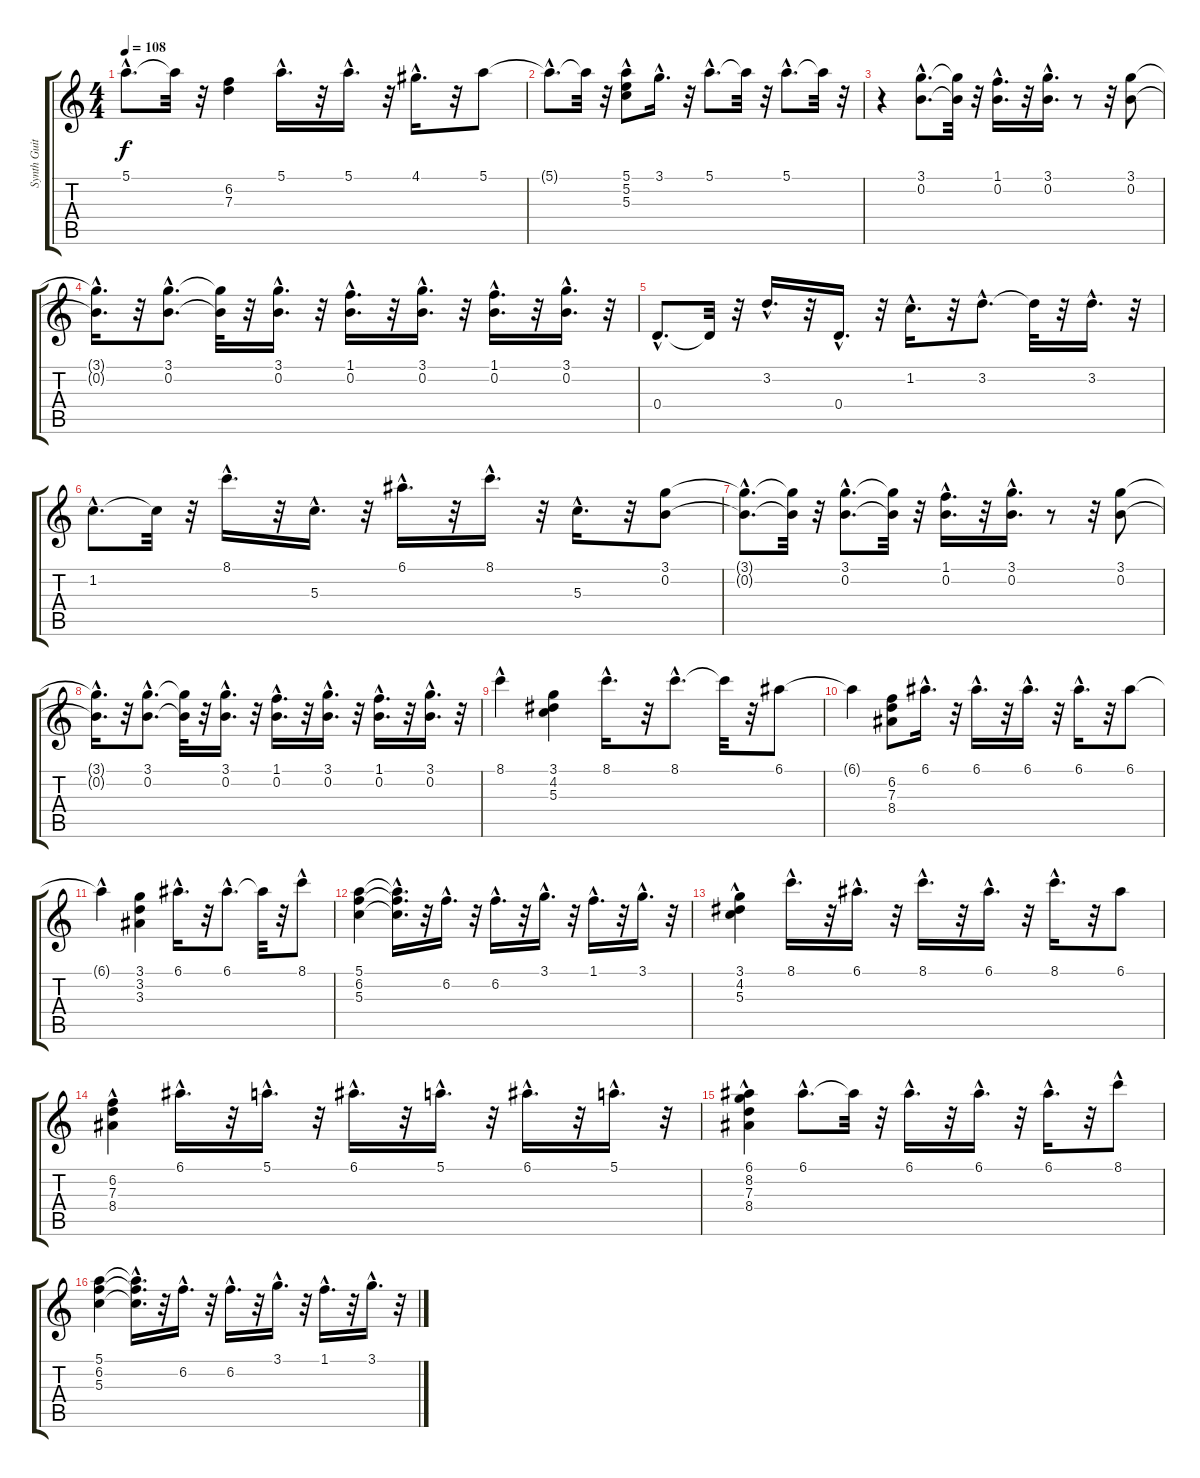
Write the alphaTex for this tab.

\track ("Synth Guitar        " "Synth Guit") {instrument electricguitarjazz}
\staff {score tabs}
\tuning (E4 B3 G3 D3 A2 E2) {hide}
\ts (4 4)
\tempo 108
\clef g2
\ks c
5.1{hac}.8{d dy f} 5.1{t}.32 r.32 (6.2 7.3).4 5.1{hac}.16{d} r.32 5.1{hac}.16{d} r.32 4.1{hac}.16{d} r.32 5.1.8 |
5.1{hac t}.8{d} 5.1{t}.32 r.32 (5.1{hac} 5.2 5.3).8 3.1{hac}.16{d} r.32 5.1{hac}.8{d} 5.1{t}.32 r.32 5.1{hac}.8{d} 5.1{t}.32 r.32 |
r.4 (3.1{hac} 0.2{hac}).8{d} (3.1{t} 0.2{t}).32 r.32 (1.1{hac} 0.2{hac}).16{d} r.32 (3.1{hac} 0.2{hac}).16{d} r.8 r.32 (3.1 0.2).8 |
(3.1{hac t} 0.2{hac t}).16{d} r.32 (3.1{hac} 0.2{hac}).8{d} (3.1{t} 0.2{t}).32 r.32 (3.1{hac} 0.2{hac}).16{d} r.32 (1.1{hac} 0.2{hac}).16{d} r.32 (3.1{hac} 0.2{hac}).16{d} r.32 (1.1{hac} 0.2{hac}).16{d} r.32 (3.1{hac} 0.2{hac}).16{d} r.32 |
0.4{hac}.8{d} 0.4{t}.32 r.32 3.2{hac}.16{d} r.32 0.4{hac}.16{d} r.32 1.2{hac}.16{d} r.32 3.2{hac}.8{d} 3.2{t}.32 r.32 3.2{hac}.16{d} r.32 |
1.2{hac}.8{d} 1.2{t}.32 r.32 8.1{hac}.16{d} r.32 5.3{hac}.16{d} r.32 6.1{hac}.16{d} r.32 8.1{hac}.16{d} r.32 5.3{hac}.16{d} r.32 (3.1 0.2).8 |
(3.1{hac t} 0.2{hac t}).8{d} (3.1{t} 0.2{t}).32 r.32 (3.1{hac} 0.2{hac}).8{d} (3.1{t} 0.2{t}).32 r.32 (1.1{hac} 0.2{hac}).16{d} r.32 (3.1{hac} 0.2{hac}).16{d} r.8 r.32 (3.1 0.2).8 |
(3.1{hac t} 0.2{hac t}).16{d} r.32 (3.1{hac} 0.2{hac}).8{d} (3.1{t} 0.2{t}).32 r.32 (3.1{hac} 0.2{hac}).16{d} r.32 (1.1{hac} 0.2{hac}).16{d} r.32 (3.1{hac} 0.2{hac}).16{d} r.32 (1.1{hac} 0.2{hac}).16{d} r.32 (3.1{hac} 0.2{hac}).16{d} r.32 |
8.1{hac}.4 (3.1 4.2 5.3).4 8.1{hac}.16{d} r.32 8.1{hac}.8{d} 8.1{t}.32 r.32 6.1.8 |
6.1{t}.4 (6.2 7.3 8.4).8 6.1{hac}.16{d} r.32 6.1{hac}.16{d} r.32 6.1{hac}.16{d} r.32 6.1{hac}.16{d} r.32 6.1.8 |
6.1{hac t}.4 (3.1 3.2 3.3).4 6.1{hac}.16{d} r.32 6.1{hac}.8{d} 6.1{t}.32 r.32 8.1{hac}.8 |
(5.1 6.2 5.3).4 (5.1{hac t} 6.2{hac t} 5.3{hac t}).16{d} r.32 6.2{hac}.16{d} r.32 6.2{hac}.16{d} r.32 3.1{hac}.16{d} r.32 1.1{hac}.16{d} r.32 3.1{hac}.16{d} r.32 |
(3.1{hac} 4.2{hac} 5.3{hac}).4 8.1{hac}.16{d} r.32 6.1{hac}.16{d} r.32 8.1{hac}.16{d} r.32 6.1{hac}.16{d} r.32 8.1{hac}.16{d} r.32 6.1.8 |
(6.2{hac} 7.3{hac} 8.4{hac}).4 6.1{hac}.16{d} r.32 5.1{hac}.16{d} r.32 6.1{hac}.16{d} r.32 5.1{hac}.16{d} r.32 6.1{hac}.16{d} r.32 5.1{hac}.16{d} r.32 |
(6.1{hac} 8.2{hac} 7.3 8.4).4 6.1{hac}.8{d} 6.1{t}.32 r.32 6.1{hac}.16{d} r.32 6.1{hac}.16{d} r.32 6.1{hac}.16{d} r.32 8.1{hac}.8 |
(5.1 6.2 5.3).4 (5.1{hac t} 6.2{hac t} 5.3{hac t}).16{d} r.32 6.2{hac}.16{d} r.32 6.2{hac}.16{d} r.32 3.1{hac}.16{d} r.32 1.1{hac}.16{d} r.32 3.1{hac}.16{d} r.32
